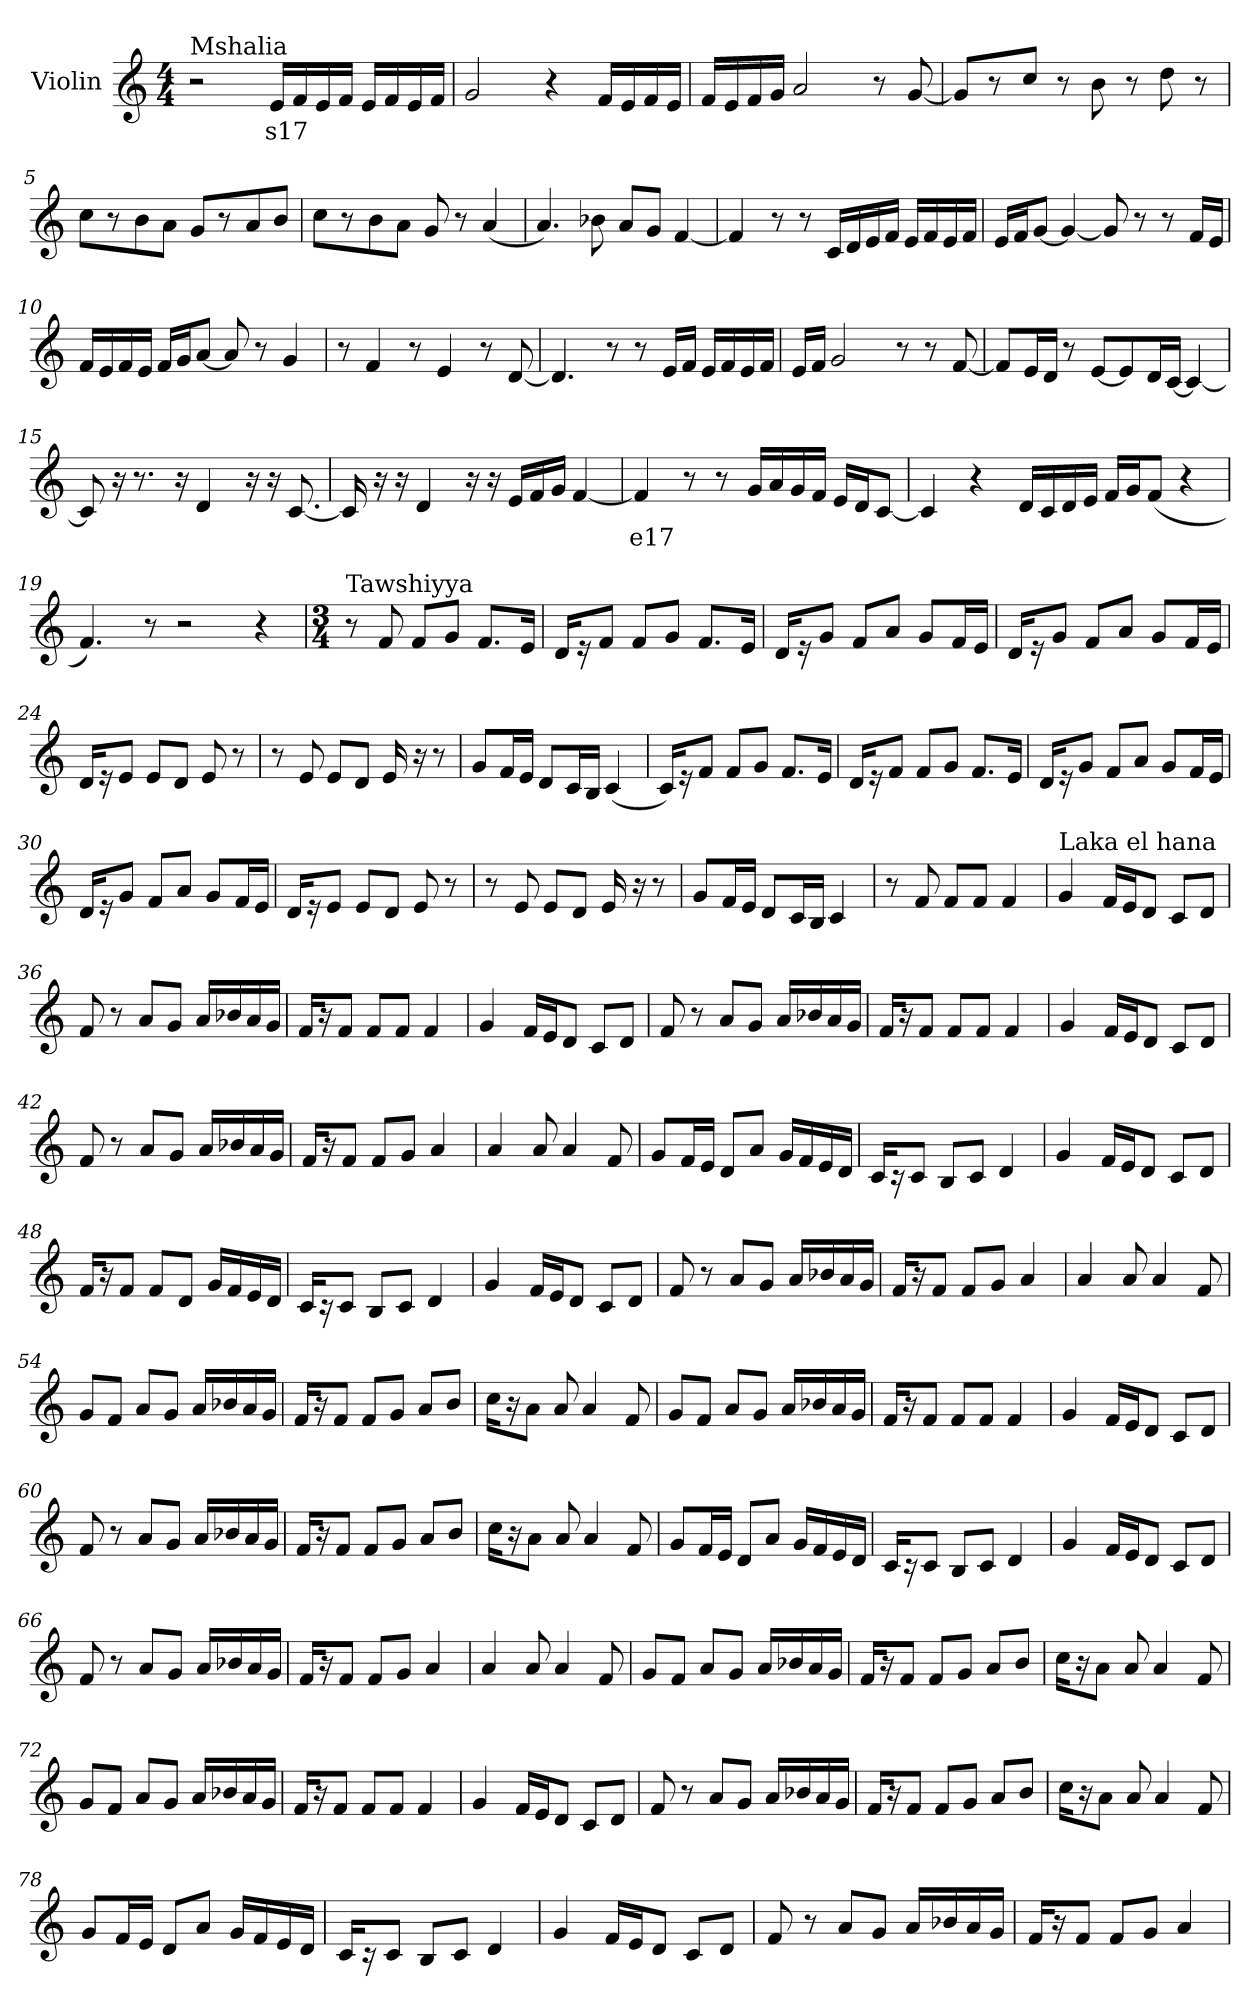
**kern	**text
*part1	*part1
*staff1	*staff1
*I"Violin	*
*clefG2	*
*k[]	*
*M4/4	*
*MM90	*
=1	=1
!LO:TX:a:t=Mshalia	!
2r	.
!	!LO:LY:b
16e/LL	s17
16f/	.
16e/	.
16f/JJ	.
16e/LL	.
16f/	.
16e/	.
16f/JJ	.
=2	=2
2g/	.
4r	.
16f/LL	.
16e/	.
16f/	.
16e/JJ	.
=3	=3
16f/LL	.
16e/	.
16f/	.
16g/JJ	.
2a/	.
8r	.
[8g/	.
=4	=4
8g/L]	.
8r	.
8cc/J	.
8r	.
8b\	.
8r	.
8dd\	.
8r	.
!!LO:LB:g=z
=5	=5
8cc\L	.
8r	.
8b\	.
8a\J	.
8g/L	.
8r	.
8a/	.
8b/J	.
=6	=6
8cc\L	.
8r	.
8b\	.
8a\J	.
8g/	.
8r	.
(<4a/	.
=7	=7
4.a/)	.
8b-X\	.
8a/L	.
8g/J	.
[4f/	.
=8	=8
4f/]	.
8r	.
8r	.
16c/LL	.
16d/	.
16e/	.
16f/JJ	.
16e/LL	.
16f/	.
16e/	.
16f/JJ	.
!!LO:LB:g=z
=9	=9
16e/LL	.
16f/J	.
[8g/J	.
4g/_	.
8g/]	.
8r	.
8r	.
16f/LL	.
16e/JJ	.
=10	=10
16f/LL	.
16e/	.
16f/	.
16e/JJ	.
16f/LL	.
16g/J	.
[8a/J	.
8a/]	.
8r	.
4g/	.
=11	=11
8r	.
4f/	.
8r	.
4e/	.
8r	.
[8d/	.
=12	=12
4.d/]	.
8r	.
8r	.
16e/LL	.
16f/JJ	.
16e/LL	.
16f/	.
16e/	.
16f/JJ	.
!!LO:LB:g=z
=13	=13
16e/LL	.
16f/JJ	.
2g/	.
8r	.
8r	.
[8f/	.
=14	=14
8f/L]	.
16e/L	.
16d/JJ	.
8r	.
[8e/L	.
8e/]	.
16d/L	.
[16c/JJ	.
4c/_	.
=15	=15
8c/]	.
16r	.
8.r	.
16r	.
4d/	.
16r	.
16r	.
[8.c/	.
=16	=16
16c/]	.
16r	.
16r	.
4d/	.
16r	.
16r	.
16e/LL	.
16f/	.
16g/JJ	.
[4f/	.
!!LO:LB:g=z
=17	=17
!	!LO:LY:b
4f/]	e17
8r	.
8r	.
16g/LL	.
16a/	.
16g/	.
16f/JJ	.
16e/LL	.
16d/J	.
[8c/J	.
=18	=18
4c/]	.
4r	.
16d/LL	.
16c/	.
16d/	.
16e/JJ	.
16f/LL	.
16g/J	.
(>8f/J	.
4r	.
=19	=19
4.f/)	.
8r	.
2r	.
4r	.
=20	=20
*M3/4	*
!LO:TX:a:t=Tawshiyya	!
8r	.
8f/	.
8f/L	.
8g/J	.
8.f/L	.
16e/Jk	.
!!LO:LB:g=z
=21	=21
16d/KL	.
16r	.
8f/J	.
8f/L	.
8g/J	.
8.f/L	.
16e/Jk	.
=22	=22
16d/KL	.
16r	.
8g/J	.
8f/L	.
8a/J	.
8g/L	.
16f/L	.
16e/JJ	.
=23	=23
16d/KL	.
16r	.
8g/J	.
8f/L	.
8a/J	.
8g/L	.
16f/L	.
16e/JJ	.
=24	=24
16d/KL	.
16r	.
8e/J	.
8e/L	.
8d/J	.
8e/	.
8r	.
=25	=25
8r	.
8e/	.
8e/L	.
8d/J	.
16e/	.
16r	.
8r	.
!!LO:LB:g=z
=26	=26
8g/L	.
16f/L	.
16e/JJ	.
8d/L	.
16c/L	.
16B/JJ	.
(<4c/	.
=27	=27
16c/KL)	.
16r	.
8f/J	.
8f/L	.
8g/J	.
8.f/L	.
16e/Jk	.
=28	=28
16d/KL	.
16r	.
8f/J	.
8f/L	.
8g/J	.
8.f/L	.
16e/Jk	.
=29	=29
16d/KL	.
16r	.
8g/J	.
8f/L	.
8a/J	.
8g/L	.
16f/L	.
16e/JJ	.
=30	=30
16d/KL	.
16r	.
8g/J	.
8f/L	.
8a/J	.
8g/L	.
16f/L	.
16e/JJ	.
!!LO:PB:g=z
=31	=31
16d/KL	.
16r	.
8e/J	.
8e/L	.
8d/J	.
8e/	.
8r	.
=32	=32
8r	.
8e/	.
8e/L	.
8d/J	.
16e/	.
16r	.
8r	.
=33	=33
8g/L	.
16f/L	.
16e/JJ	.
8d/L	.
16c/L	.
16B/JJ	.
4c/	.
=34	=34
8r	.
8f/	.
8f/L	.
8f/J	.
4f/	.
=35	=35
!LO:TX:a:t=Laka el hana	!
4g/	.
16f/LL	.
16e/J	.
8d/J	.
8c/L	.
8d/J	.
!!LO:PB:g=z
=36	=36
8f/	.
8r	.
8a/L	.
8g/J	.
16a/LL	.
16b-X/	.
16a/	.
16g/JJ	.
=37	=37
16f/KL	.
16r	.
8f/J	.
8f/L	.
8f/J	.
4f/	.
=38	=38
4g/	.
16f/LL	.
16e/J	.
8d/J	.
8c/L	.
8d/J	.
=39	=39
8f/	.
8r	.
8a/L	.
8g/J	.
16a/LL	.
16b-X/	.
16a/	.
16g/JJ	.
=40	=40
16f/KL	.
16r	.
8f/J	.
8f/L	.
8f/J	.
4f/	.
!!LO:LB:g=z
=41	=41
4g/	.
16f/LL	.
16e/J	.
8d/J	.
8c/L	.
8d/J	.
=42	=42
8f/	.
8r	.
8a/L	.
8g/J	.
16a/LL	.
16b-X/	.
16a/	.
16g/JJ	.
=43	=43
16f/KL	.
16r	.
8f/J	.
8f/L	.
8g/J	.
4a/	.
=44	=44
4a/	.
8a/	.
4a/	.
8f/	.
=45	=45
8g/L	.
16f/L	.
16e/JJ	.
8d/L	.
8a/J	.
16g/LL	.
16f/	.
16e/	.
16d/JJ	.
!!LO:LB:g=z
=46	=46
16c/KL	.
16r	.
8c/J	.
8B/L	.
8c/J	.
4d/	.
=47	=47
4g/	.
16f/LL	.
16e/J	.
8d/J	.
8c/L	.
8d/J	.
=48	=48
16f/KL	.
16r	.
8f/J	.
8f/L	.
8d/J	.
16g/LL	.
16f/	.
16e/	.
16d/JJ	.
=49	=49
16c/KL	.
16r	.
8c/J	.
8B/L	.
8c/J	.
4d/	.
=50	=50
4g/	.
16f/LL	.
16e/J	.
8d/J	.
8c/L	.
8d/J	.
!!LO:LB:g=z
=51	=51
8f/	.
8r	.
8a/L	.
8g/J	.
16a/LL	.
16b-X/	.
16a/	.
16g/JJ	.
=52	=52
16f/KL	.
16r	.
8f/J	.
8f/L	.
8g/J	.
4a/	.
=53	=53
4a/	.
8a/	.
4a/	.
8f/	.
=54	=54
8g/L	.
8f/J	.
8a/L	.
8g/J	.
16a/LL	.
16b-X/	.
16a/	.
16g/JJ	.
=55	=55
16f/KL	.
16r	.
8f/J	.
8f/L	.
8g/J	.
8a/L	.
8b/J	.
!!LO:LB:g=z
=56	=56
16cc\KL	.
16r	.
8a\J	.
8a/	.
4a/	.
8f/	.
=57	=57
8g/L	.
8f/J	.
8a/L	.
8g/J	.
16a/LL	.
16b-X/	.
16a/	.
16g/JJ	.
=58	=58
16f/KL	.
16r	.
8f/J	.
8f/L	.
8f/J	.
4f/	.
=59	=59
4g/	.
16f/LL	.
16e/J	.
8d/J	.
8c/L	.
8d/J	.
=60	=60
8f/	.
8r	.
8a/L	.
8g/J	.
16a/LL	.
16b-X/	.
16a/	.
16g/JJ	.
!!LO:LB:g=z
=61	=61
16f/KL	.
16r	.
8f/J	.
8f/L	.
8g/J	.
8a/L	.
8b/J	.
=62	=62
16cc\KL	.
16r	.
8a\J	.
8a/	.
4a/	.
8f/	.
=63	=63
8g/L	.
16f/L	.
16e/JJ	.
8d/L	.
8a/J	.
16g/LL	.
16f/	.
16e/	.
16d/JJ	.
=64	=64
16c/KL	.
16r	.
8c/J	.
8B/L	.
8c/J	.
4d/	.
=65	=65
4g/	.
16f/LL	.
16e/J	.
8d/J	.
8c/L	.
8d/J	.
!!LO:LB:g=z
=66	=66
8f/	.
8r	.
8a/L	.
8g/J	.
16a/LL	.
16b-X/	.
16a/	.
16g/JJ	.
=67	=67
16f/KL	.
16r	.
8f/J	.
8f/L	.
8g/J	.
4a/	.
=68	=68
4a/	.
8a/	.
4a/	.
8f/	.
=69	=69
8g/L	.
8f/J	.
8a/L	.
8g/J	.
16a/LL	.
16b-X/	.
16a/	.
16g/JJ	.
=70	=70
16f/KL	.
16r	.
8f/J	.
8f/L	.
8g/J	.
8a/L	.
8b/J	.
!!LO:LB:g=z
=71	=71
16cc\KL	.
16r	.
8a\J	.
8a/	.
4a/	.
8f/	.
=72	=72
8g/L	.
8f/J	.
8a/L	.
8g/J	.
16a/LL	.
16b-X/	.
16a/	.
16g/JJ	.
=73	=73
16f/KL	.
16r	.
8f/J	.
8f/L	.
8f/J	.
4f/	.
=74	=74
4g/	.
16f/LL	.
16e/J	.
8d/J	.
8c/L	.
8d/J	.
=75	=75
8f/	.
8r	.
8a/L	.
8g/J	.
16a/LL	.
16b-X/	.
16a/	.
16g/JJ	.
!!LO:PB:g=z
=76	=76
16f/KL	.
16r	.
8f/J	.
8f/L	.
8g/J	.
8a/L	.
8b/J	.
=77	=77
16cc\KL	.
16r	.
8a\J	.
8a/	.
4a/	.
8f/	.
=78	=78
8g/L	.
16f/L	.
16e/JJ	.
8d/L	.
8a/J	.
16g/LL	.
16f/	.
16e/	.
16d/JJ	.
=79	=79
16c/KL	.
16r	.
8c/J	.
8B/L	.
8c/J	.
4d/	.
=80	=80
4g/	.
16f/LL	.
16e/J	.
8d/J	.
8c/L	.
8d/J	.
!!LO:LB:g=z
=81	=81
8f/	.
8r	.
8a/L	.
8g/J	.
16a/LL	.
16b-X/	.
16a/	.
16g/JJ	.
=82	=82
16f/KL	.
16r	.
8f/J	.
8f/L	.
8g/J	.
4a/	.
=	=
*-	*-
